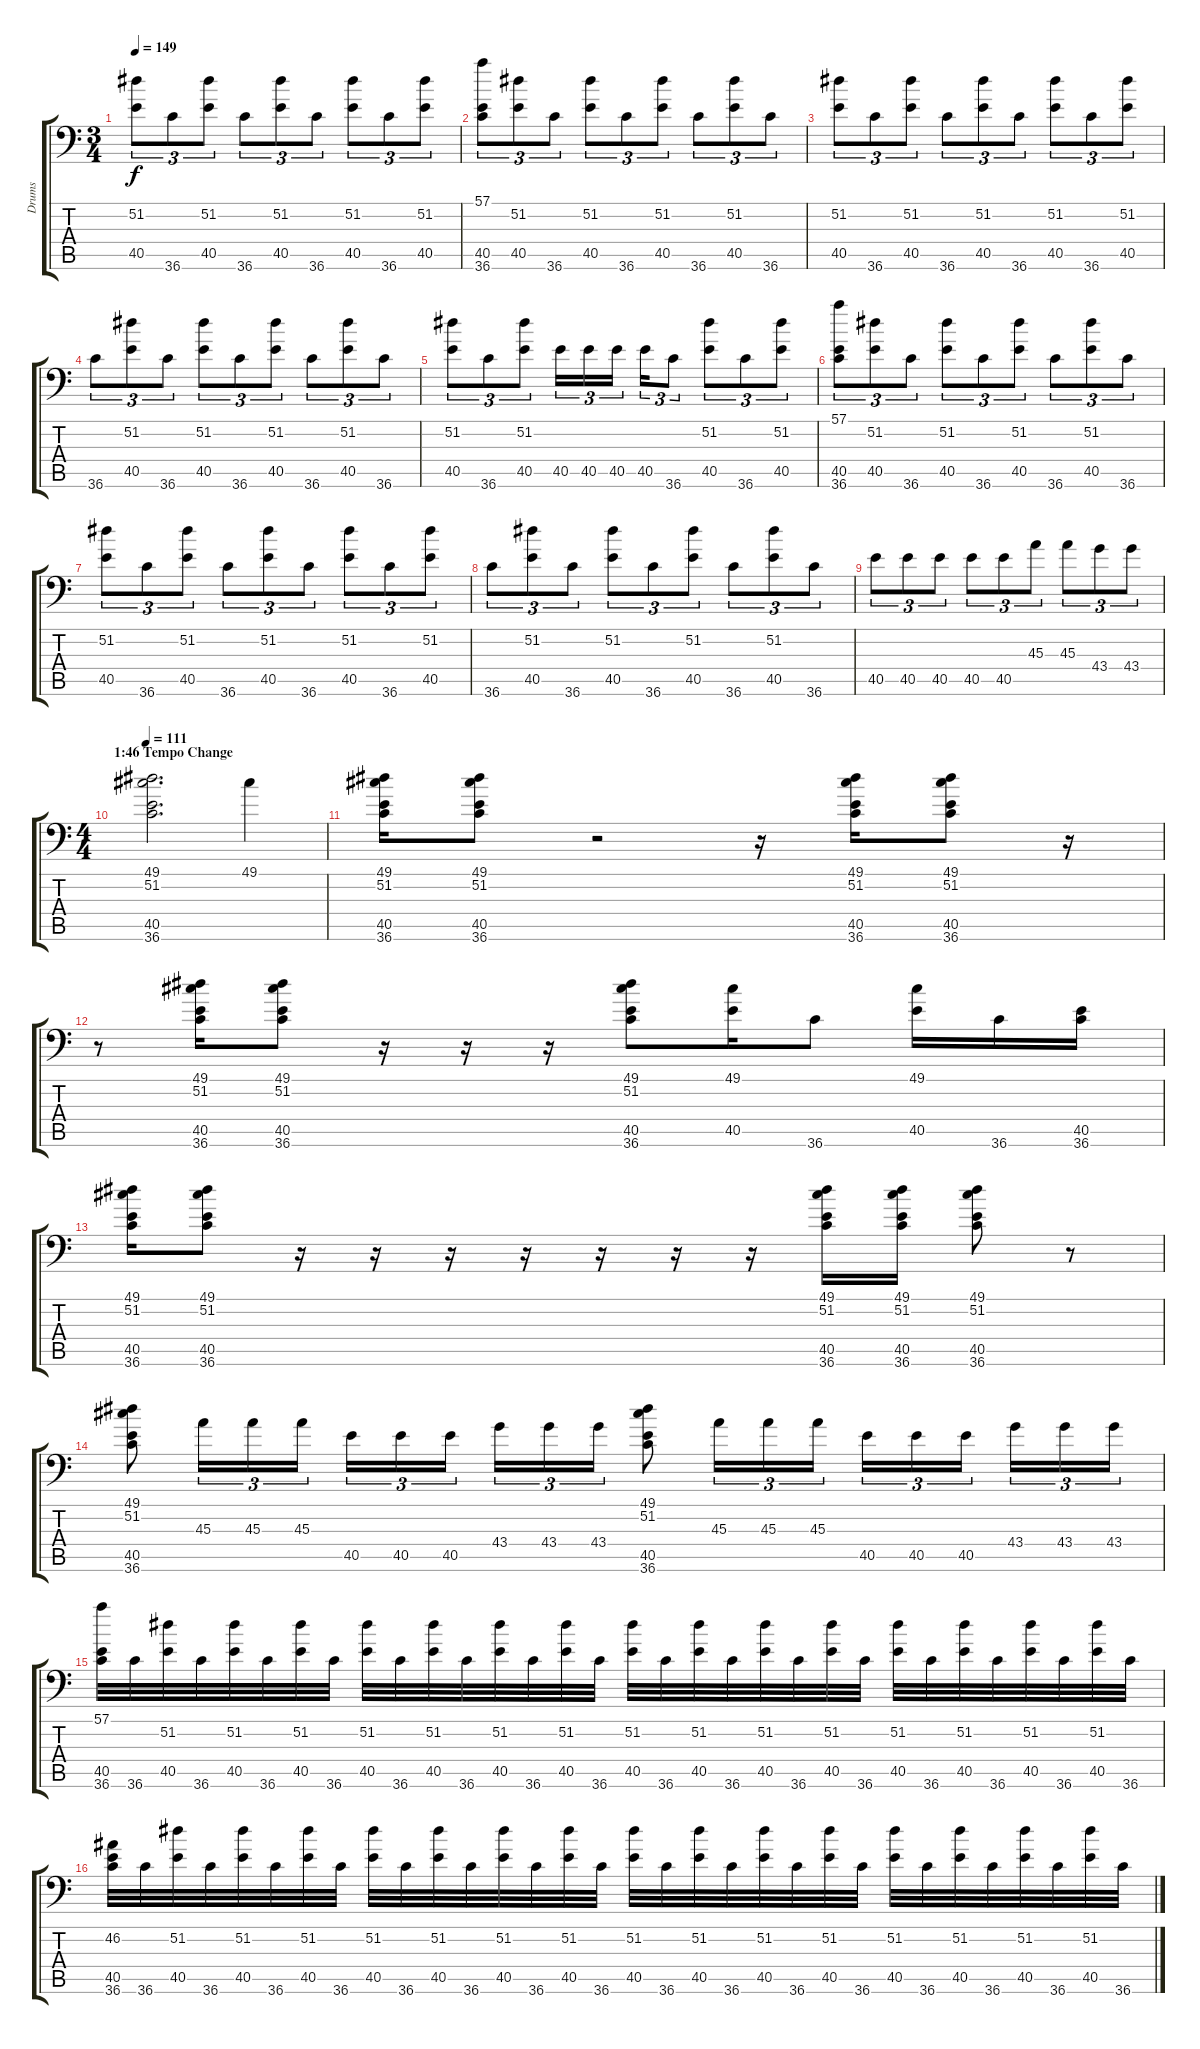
\track ("Drums" "Drums") {instrument acousticgrandpiano}
\staff {score tabs}
\tuning (C-1 C-1 C-1 C-1 C-1 C-1) {hide}
\ts (3 4)
\tempo 149
\clef f4
\ks c
(51.2 40.5).8{tu (3 2) dy f} 36.6.8{tu (3 2)} (51.2 40.5).8{tu (3 2)} 36.6.8{tu (3 2)} (51.2 40.5).8{tu (3 2)} 36.6.8{tu (3 2)} (51.2 40.5).8{tu (3 2)} 36.6.8{tu (3 2)} (51.2 40.5).8{tu (3 2)} |
(57.1 40.5 36.6).8{tu (3 2)} (51.2 40.5).8{tu (3 2)} 36.6.8{tu (3 2)} (51.2 40.5).8{tu (3 2)} 36.6.8{tu (3 2)} (51.2 40.5).8{tu (3 2)} 36.6.8{tu (3 2)} (51.2 40.5).8{tu (3 2)} 36.6.8{tu (3 2)} |
(51.2 40.5).8{tu (3 2)} 36.6.8{tu (3 2)} (51.2 40.5).8{tu (3 2)} 36.6.8{tu (3 2)} (51.2 40.5).8{tu (3 2)} 36.6.8{tu (3 2)} (51.2 40.5).8{tu (3 2)} 36.6.8{tu (3 2)} (51.2 40.5).8{tu (3 2)} |
36.6.8{tu (3 2)} (51.2 40.5).8{tu (3 2)} 36.6.8{tu (3 2)} (51.2 40.5).8{tu (3 2)} 36.6.8{tu (3 2)} (51.2 40.5).8{tu (3 2)} 36.6.8{tu (3 2)} (51.2 40.5).8{tu (3 2)} 36.6.8{tu (3 2)} |
(51.2 40.5).8{tu (3 2)} 36.6.8{tu (3 2)} (51.2 40.5).8{tu (3 2)} 40.5.16{tu (3 2)} 40.5.16{tu (3 2)} 40.5.16{tu (3 2)} 40.5.16{tu (3 2)} 36.6.8{tu (3 2)} (51.2 40.5).8{tu (3 2)} 36.6.8{tu (3 2)} (51.2 40.5).8{tu (3 2)} |
(57.1 40.5 36.6).8{tu (3 2)} (51.2 40.5).8{tu (3 2)} 36.6.8{tu (3 2)} (51.2 40.5).8{tu (3 2)} 36.6.8{tu (3 2)} (51.2 40.5).8{tu (3 2)} 36.6.8{tu (3 2)} (51.2 40.5).8{tu (3 2)} 36.6.8{tu (3 2)} |
(51.2 40.5).8{tu (3 2)} 36.6.8{tu (3 2)} (51.2 40.5).8{tu (3 2)} 36.6.8{tu (3 2)} (51.2 40.5).8{tu (3 2)} 36.6.8{tu (3 2)} (51.2 40.5).8{tu (3 2)} 36.6.8{tu (3 2)} (51.2 40.5).8{tu (3 2)} |
36.6.8{tu (3 2)} (51.2 40.5).8{tu (3 2)} 36.6.8{tu (3 2)} (51.2 40.5).8{tu (3 2)} 36.6.8{tu (3 2)} (51.2 40.5).8{tu (3 2)} 36.6.8{tu (3 2)} (51.2 40.5).8{tu (3 2)} 36.6.8{tu (3 2)} |
40.5.8{tu (3 2)} 40.5.8{tu (3 2)} 40.5.8{tu (3 2)} 40.5.8{tu (3 2)} 40.5.8{tu (3 2)} 45.3.8{tu (3 2)} 45.3.8{tu (3 2)} 43.4.8{tu (3 2)} 43.4.8{tu (3 2)} |
\ts (4 4)
\section ("" "1:46 Tempo Change")
\tempo 111
(49.1 51.2 40.5 36.6).2{d} 49.1.4 |
(49.1 51.2 40.5 36.6).16 (49.1 51.2 40.5 36.6).8 r.2 r.16 (49.1 51.2 40.5 36.6).16 (49.1 51.2 40.5 36.6).8 r.16 |
r.8 (49.1 51.2 40.5 36.6).16 (49.1 51.2 40.5 36.6).8 r.16 r.16 r.16 (49.1 51.2 40.5 36.6).8 (49.1 40.5).16 36.6.8 (49.1 40.5).16 36.6.16 (40.5 36.6).16 |
(49.1 51.2 40.5 36.6).16 (49.1 51.2 40.5 36.6).8 r.16 r.16 r.16 r.16 r.16 r.16 r.16 (49.1 51.2 40.5 36.6).16 (49.1 51.2 40.5 36.6).16 (49.1 51.2 40.5 36.6).8 r.8 |
(49.1 51.2 40.5 36.6).8 45.3.16{tu (3 2)} 45.3.16{tu (3 2)} 45.3.16{tu (3 2)} 40.5.16{tu (3 2)} 40.5.16{tu (3 2)} 40.5.16{tu (3 2)} 43.4.16{tu (3 2)} 43.4.16{tu (3 2)} 43.4.16{tu (3 2)} (49.1 51.2 40.5 36.6).8 45.3.16{tu (3 2)} 45.3.16{tu (3 2)} 45.3.16{tu (3 2)} 40.5.16{tu (3 2)} 40.5.16{tu (3 2)} 40.5.16{tu (3 2)} 43.4.16{tu (3 2)} 43.4.16{tu (3 2)} 43.4.16{tu (3 2)} |
(57.1 40.5 36.6).32 36.6.32 (51.2 40.5).32 36.6.32 (51.2 40.5).32 36.6.32 (51.2 40.5).32 36.6.32 (51.2 40.5).32 36.6.32 (51.2 40.5).32 36.6.32 (51.2 40.5).32 36.6.32 (51.2 40.5).32 36.6.32 (51.2 40.5).32 36.6.32 (51.2 40.5).32 36.6.32 (51.2 40.5).32 36.6.32 (51.2 40.5).32 36.6.32 (51.2 40.5).32 36.6.32 (51.2 40.5).32 36.6.32 (51.2 40.5).32 36.6.32 (51.2 40.5).32 36.6.32 |
(46.2 40.5 36.6).32 36.6.32 (51.2 40.5).32 36.6.32 (51.2 40.5).32 36.6.32 (51.2 40.5).32 36.6.32 (51.2 40.5).32 36.6.32 (51.2 40.5).32 36.6.32 (51.2 40.5).32 36.6.32 (51.2 40.5).32 36.6.32 (51.2 40.5).32 36.6.32 (51.2 40.5).32 36.6.32 (51.2 40.5).32 36.6.32 (51.2 40.5).32 36.6.32 (51.2 40.5).32 36.6.32 (51.2 40.5).32 36.6.32 (51.2 40.5).32 36.6.32 (51.2 40.5).32 36.6.32
